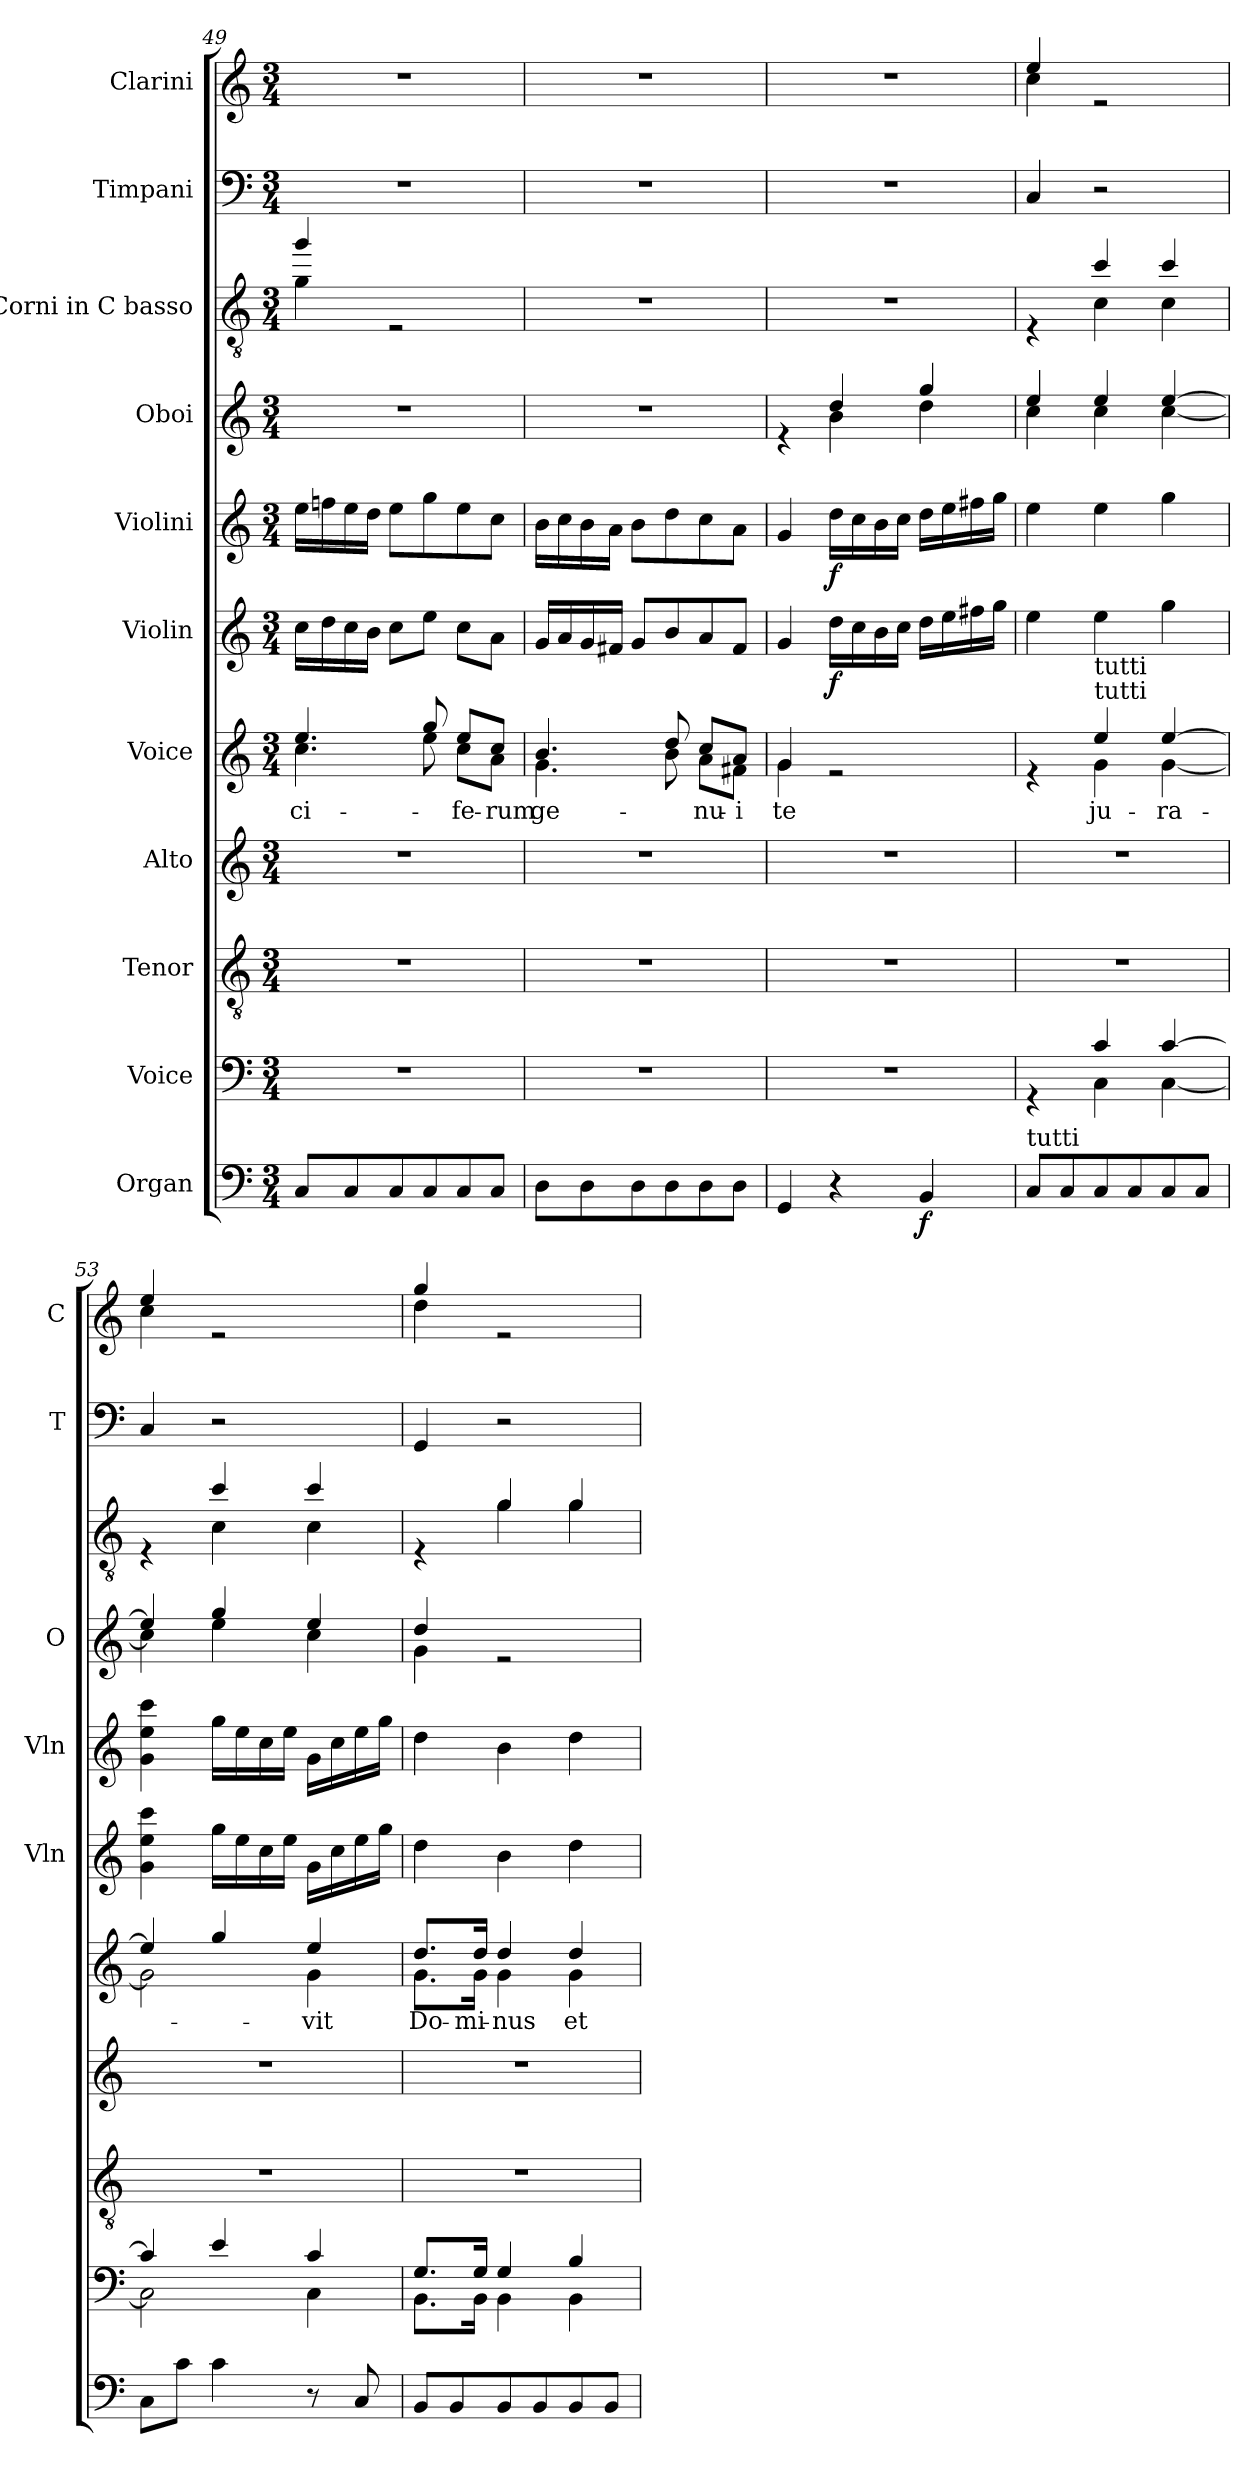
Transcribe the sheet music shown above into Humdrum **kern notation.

**kern	**dynam	**kern	**kern	**kern	**kern	**text	**kern	**dynam	**kern	**dynam	**kern	**kern	**kern	**kern
*part11	*part11	*part10	*part9	*part8	*part7	*part7	*part6	*part6	*part5	*part5	*part4	*part3	*part2	*part1
*staff11	*staff11	*staff10	*staff9	*staff8	*staff7	*staff7	*staff6	*staff6	*staff5	*staff5	*staff4	*staff3	*staff2	*staff1
*I"Organ	*	*I"Voice	*I"Tenor	*I"Alto	*I"Voice	*	*I"Violin	*	*I"Violini	*	*I"Oboi	*I"Corni in C basso	*I"Timpani	*I"Clarini
*	*	*	*	*	*	*	*I'Vln	*	*I'Vln	*	*I'O	*	*I'T	*I'C
!!LO:LB:g=z
*clefF4	*	*clefF4	*clefGv2	*clefG2	*clefG2	*	*clefG2	*	*clefG2	*	*clefG2	*clefGv2	*clefF4	*clefG2
*	*	*	*	*	*	*	*	*	*	*	*	*ITrd7c12	*	*
*k[]	*	*k[]	*k[]	*k[]	*k[]	*	*k[]	*	*k[]	*	*k[]	*k[]	*k[]	*k[]
*M3/4	*	*M3/4	*M3/4	*M3/4	*M3/4	*	*M3/4	*	*M3/4	*	*M3/4	*M3/4	*M3/4	*M3/4
=49	=49	=49	=49	=49	=49	=49	=49	=49	=49	=49	=49	=49	=49	=49
*	*	*	*	*	*^	*	*	*	*	*	*	*	*	*
!	!	!	!	!	!	!	!LO:LY:b	!	!	!	!	!	!	!	!
*	*	*	*	*	*	*	*	*	*	*	*	*	*^	*	*
8C/L	.	2.r	2.r	2.r	4.ee/	4.cc\	-ci-	16cc\LL	.	16ee\LL	.	2.r	4g/	4G\	2.r	2.r
.	.	.	.	.	.	.	.	16dd\	.	16ffn\	.	.	.	.	.	.
8C/	.	.	.	.	.	.	.	16cc\	.	16ee\	.	.	.	.	.	.
.	.	.	.	.	.	.	.	16b\JJ	.	16dd\JJ	.	.	.	.	.	.
8C/	.	.	.	.	.	.	.	8cc\L	.	8ee\L	.	.	2rE	2ryy	.	.
8C/	.	.	.	.	8gg/	8ee\	.	8ee\J	.	8gg\	.	.	.	.	.	.
!	!	!	!	!	!	!	!LO:LY:b	!	!	!	!	!	!	!	!	!
8C/	.	.	.	.	8ee/L	8cc\L	-fe-	8cc\L	.	8ee\	.	.	.	.	.	.
!	!	!	!	!	!	!	!LO:LY:b	!	!	!	!	!	!	!	!	!
8C/J	.	.	.	.	8cc/J	8a\J	-rum	8a\J	.	8cc\J	.	.	.	.	.	.
*	*	*	*	*	*	*	*	*	*	*	*	*	*v	*v	*	*
=50	=50	=50	=50	=50	=50	=50	=50	=50	=50	=50	=50	=50	=50	=50	=50
!	!	!	!	!	!	!	!LO:LY:b	!	!	!	!	!	!	!	!
8D\L	.	2.r	2.r	2.r	4.b/	4.g\	ge-	16g/LL	.	16b\LL	.	2.r	2.r	2.r	2.r
.	.	.	.	.	.	.	.	16a/	.	16cc\	.	.	.	.	.
8D\	.	.	.	.	.	.	.	16g/	.	16b\	.	.	.	.	.
.	.	.	.	.	.	.	.	16f#X/JJ	.	16a\JJ	.	.	.	.	.
8D\	.	.	.	.	.	.	.	8g/L	.	8b\L	.	.	.	.	.
8D\	.	.	.	.	8dd/	8b\	.	8b/	.	8dd\	.	.	.	.	.
!	!	!	!	!	!	!	!LO:LY:b	!	!	!	!	!	!	!	!
8D\	.	.	.	.	8cc/L	8a\L	-nu-	8a/	.	8cc\	.	.	.	.	.
!	!	!	!	!	!	!	!LO:LY:b	!	!	!	!	!	!	!	!
8D\J	.	.	.	.	8a/J	8f#X\J	-i	8f#/J	.	8a\J	.	.	.	.	.
=51	=51	=51	=51	=51	=51	=51	=51	=51	=51	=51	=51	=51	=51	=51	=51
!	!	!	!	!	!	!	!LO:LY:b	!	!	!	!	!	!	!	!
*	*	*	*	*	*	*	*	*	*	*	*	*^	*	*	*
4GG/	.	2.r	2.r	2.r	4g/	4g\	te	4g/	.	4g/	.	4re	4ryy	2.r	2.r	2.r
!	!	!	!	!	!	!	!	!	!LO:DY:b	!	!LO:DY:b	!	!	!	!	!
4r	.	.	.	.	2re	2ryy	.	16dd\LL	f	16dd\LL	f	4dd/	4b\	.	.	.
.	.	.	.	.	.	.	.	16cc\	.	16cc\	.	.	.	.	.	.
.	.	.	.	.	.	.	.	16b\	.	16b\	.	.	.	.	.	.
.	.	.	.	.	.	.	.	16cc\JJ	.	16cc\JJ	.	.	.	.	.	.
!	!LO:DY:b	!	!	!	!	!	!	!	!	!	!	!	!	!	!	!
4BB/	f	.	.	.	.	.	.	16dd\LL	.	16dd\LL	.	4gg/	4dd\	.	.	.
.	.	.	.	.	.	.	.	16ee\	.	16ee\	.	.	.	.	.	.
.	.	.	.	.	.	.	.	16ff#X\	.	16ff#X\	.	.	.	.	.	.
.	.	.	.	.	.	.	.	16gg\JJ	.	16gg\JJ	.	.	.	.	.	.
=52	=52	=52	=52	=52	=52	=52	=52	=52	=52	=52	=52	=52	=52	=52	=52	=52
*	*	*^	*	*	*	*	*	*	*	*	*	*	*	*^	*	*^
!LO:TX:a:t=tutti	!	!	!	!	!	!	!	!	!	!	!	!	!	!	!	!	!	!	!
8C/L	.	4rGG	4ryy	2.r	2.r	4re	4ryy	.	4ee\	.	4ee\	.	4ee/	4cc\	4rE	4ryy	4C/	4ee/	4cc\
8C/	.	.	.	.	.	.	.	.	.	.	.	.	.	.	.	.	.	.	.
!	!	!	!	!	!	!LO:TX:a:t=tutti	!	!	!	!	!	!	!	!	!	!	!	!	!
!	!	!	!	!	!	!LO:TX:a:t=tutti	!	!	!	!	!	!	!	!	!	!	!	!	!
!	!	!	!	!	!	!	!	!LO:LY:b	!	!	!	!	!	!	!	!	!	!	!
8C/	.	4c/	4C\	.	.	4ee/	4g\	ju-	4ee\	.	4ee\	.	4ee/	4cc\	4c/	4C\	2r	2re	2ryy
8C/	.	.	.	.	.	.	.	.	.	.	.	.	.	.	.	.	.	.	.
!	!	!	!	!	!	!	!	!LO:LY:b	!	!	!	!	!	!	!	!	!	!	!
8C/	.	[4c/	[4C\	.	.	[4ee/	[4g\	-ra-	4gg\	.	4gg\	.	[4ee/	[4cc\	4c/	4C\	.	.	.
8C/J	.	.	.	.	.	.	.	.	.	.	.	.	.	.	.	.	.	.	.
=53	=53	=53	=53	=53	=53	=53	=53	=53	=53	=53	=53	=53	=53	=53	=53	=53	=53	=53	=53
8C\L	.	4c/]	2C\]	2.r	2.r	4ee/]	2g\]	.	4g\ 4ee\ 4ccc\	.	4g\ 4ee\ 4ccc\	.	4ee/]	4cc\]	4rE	4ryy	4C/	4ee/	4cc\
8c\J	.	.	.	.	.	.	.	.	.	.	.	.	.	.	.	.	.	.	.
4c\	.	4e/	.	.	.	4gg/	.	.	16gg\LL	.	16gg\LL	.	4gg/	4ee\	4c/	4C\	2r	2re	2ryy
.	.	.	.	.	.	.	.	.	16ee\	.	16ee\	.	.	.	.	.	.	.	.
.	.	.	.	.	.	.	.	.	16cc\	.	16cc\	.	.	.	.	.	.	.	.
.	.	.	.	.	.	.	.	.	16ee\JJ	.	16ee\JJ	.	.	.	.	.	.	.	.
!	!	!	!	!	!	!	!	!LO:LY:b	!	!	!	!	!	!	!	!	!	!	!
8r	.	4c/	4C\	.	.	4ee/	4g\	-vit	16g\LL	.	16g\LL	.	4ee/	4cc\	4c/	4C\	.	.	.
.	.	.	.	.	.	.	.	.	16cc\	.	16cc\	.	.	.	.	.	.	.	.
8C/	.	.	.	.	.	.	.	.	16ee\	.	16ee\	.	.	.	.	.	.	.	.
.	.	.	.	.	.	.	.	.	16gg\JJ	.	16gg\JJ	.	.	.	.	.	.	.	.
!!LO:PB:g=z	!!
=54	=54	=54	=54	=54	=54	=54	=54	=54	=54	=54	=54	=54	=54	=54	=54	=54	=54	=54	=54
!	!	!	!	!	!	!	!	!LO:LY:b	!	!	!	!	!	!	!	!	!	!	!
8BB/L	.	8.G/L	8.BB\L	2.r	2.r	8.dd/L	8.g\L	Do-	4dd\	.	4dd\	.	4dd/	4g\	4rE	4ryy	4GG/	4gg/	4dd\
8BB/	.	.	.	.	.	.	.	.	.	.	.	.	.	.	.	.	.	.	.
!	!	!	!	!	!	!	!	!LO:LY:b	!	!	!	!	!	!	!	!	!	!	!
.	.	16G/Jk	16BB\Jk	.	.	16dd/Jk	16g\Jk	-mi-	.	.	.	.	.	.	.	.	.	.	.
!	!	!	!	!	!	!	!	!LO:LY:b	!	!	!	!	!	!	!	!	!	!	!
8BB/	.	4G/	4BB\	.	.	4dd/	4g\	-nus	4b\	.	4b\	.	2re	2ryy	4G/	4G\	2r	2re	2ryy
8BB/	.	.	.	.	.	.	.	.	.	.	.	.	.	.	.	.	.	.	.
!	!	!	!	!	!	!	!	!LO:LY:b	!	!	!	!	!	!	!	!	!	!	!
8BB/	.	4B/	4BB\	.	.	4dd/	4g\	et	4dd\	.	4dd\	.	.	.	4G/	4G\	.	.	.
8BB/J	.	.	.	.	.	.	.	.	.	.	.	.	.	.	.	.	.	.	.
*	*	*	*	*	*	*	*	*	*	*	*	*	*v	*v	*	*	*	*v	*v
*	*	*v	*v	*	*	*v	*v	*	*	*	*	*	*	*v	*v	*	*
=	=	=	=	=	=	=	=	=	=	=	=	=	=	=
*-	*-	*-	*-	*-	*-	*-	*-	*-	*-	*-	*-	*-	*-	*-
